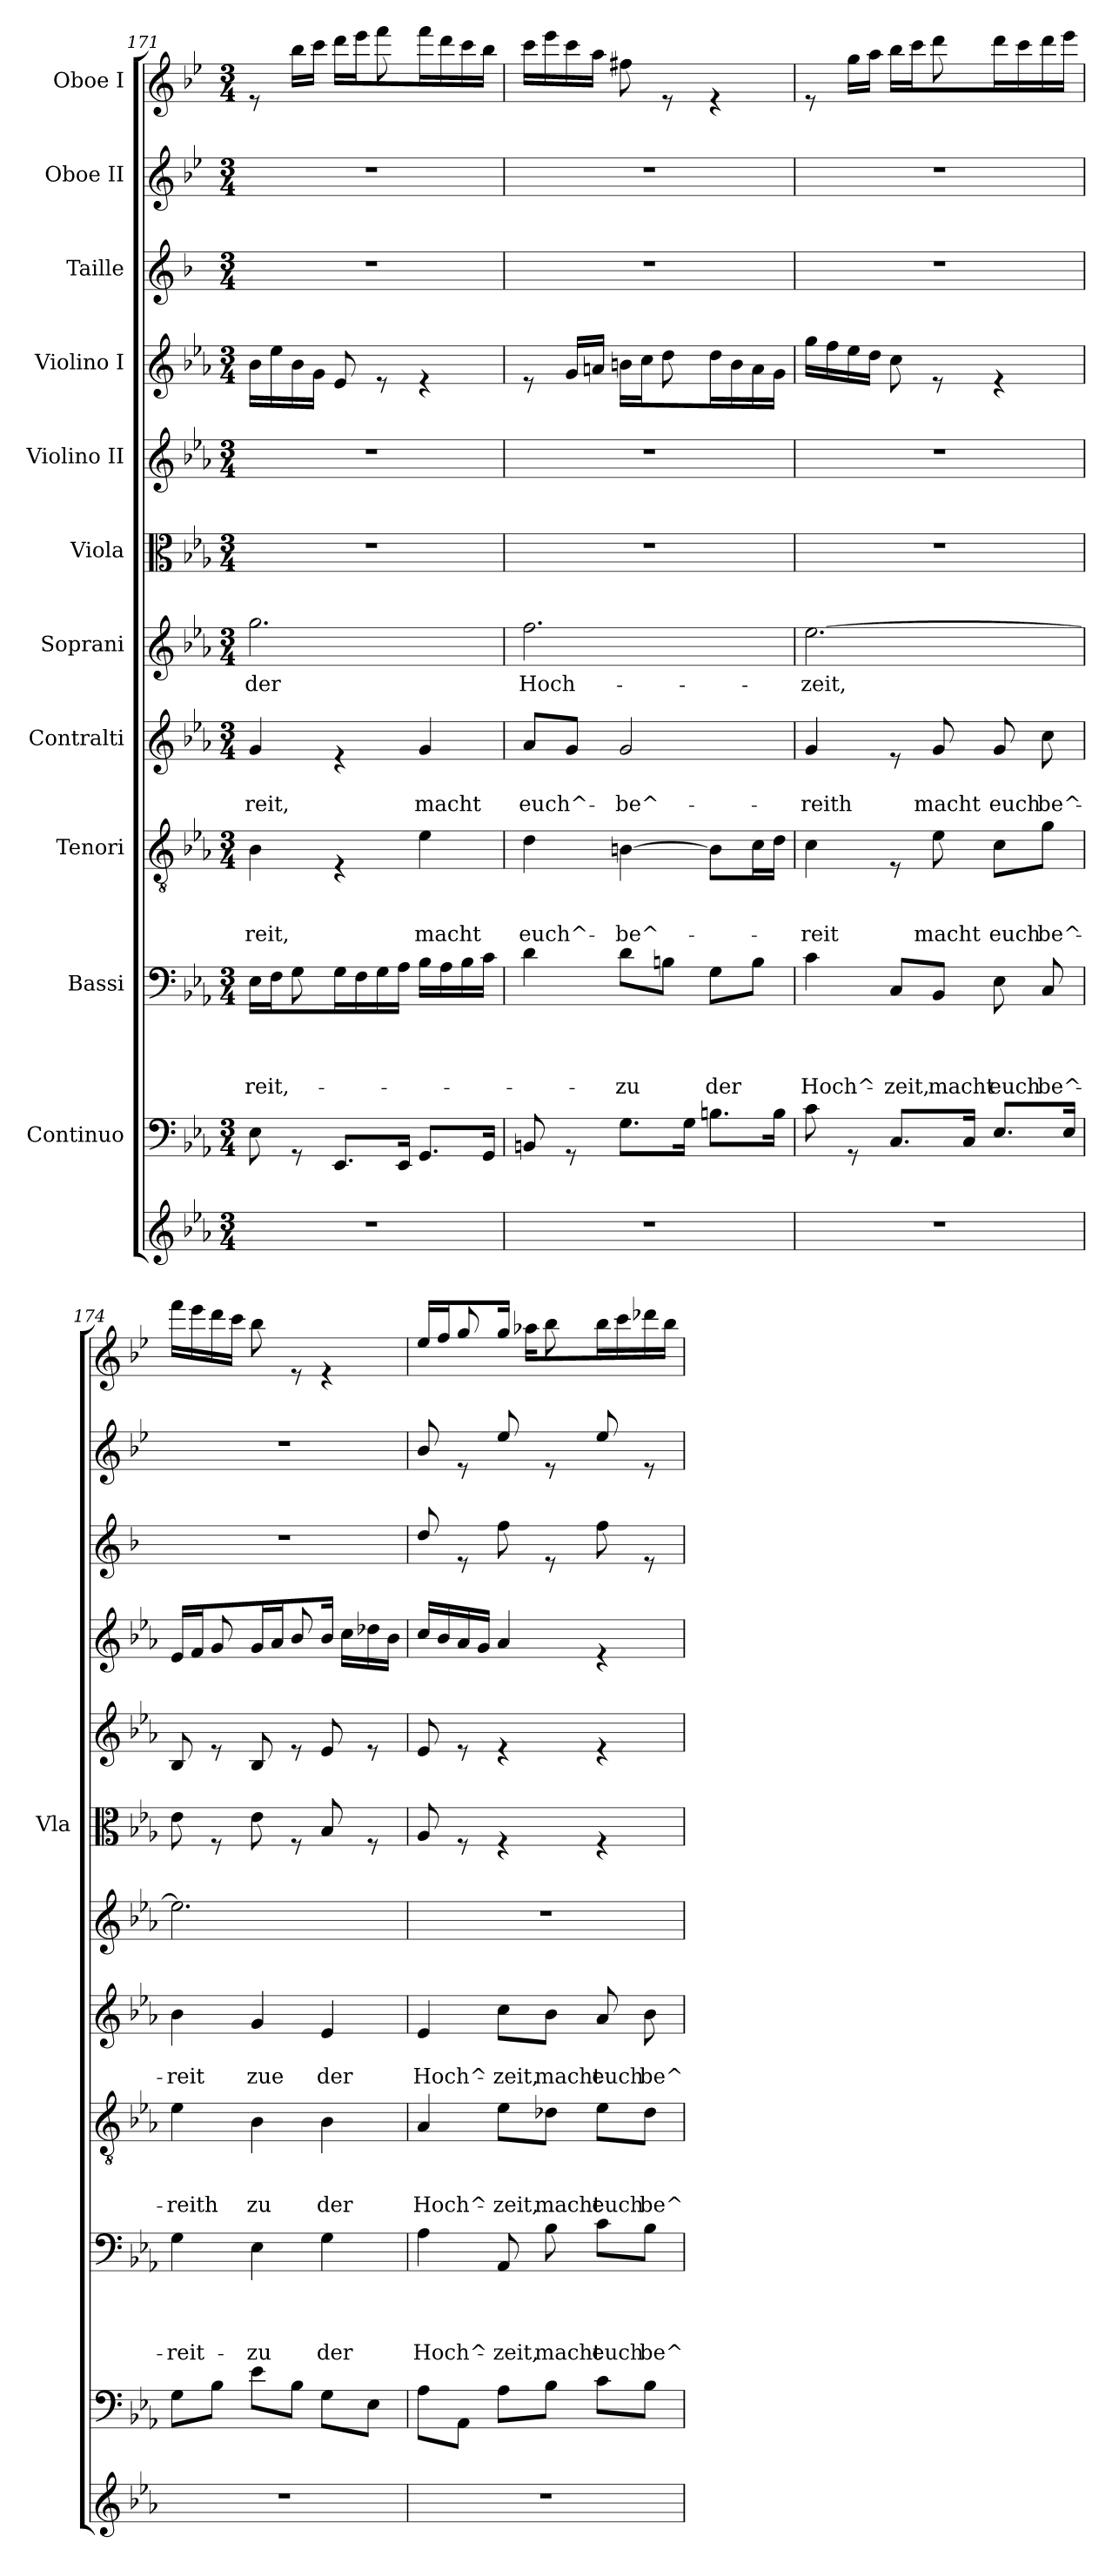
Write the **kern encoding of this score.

**kern	**kern	**kern	**text	**text	**text	**text	**kern	**text	**text	**text	**kern	**text	**text	**kern	**text	**kern	**kern	**kern	**kern	**kern	**kern
*part12	*part11	*part10	*part10	*part10	*part10	*part10	*part9	*part9	*part9	*part9	*part8	*part8	*part8	*part7	*part7	*part6	*part5	*part4	*part3	*part2	*part1
*staff12	*staff11	*staff10	*staff10	*staff10	*staff10	*staff10	*staff9	*staff9	*staff9	*staff9	*staff8	*staff8	*staff8	*staff7	*staff7	*staff6	*staff5	*staff4	*staff3	*staff2	*staff1
*	*I"Continuo	*I"Bassi	*	*	*	*	*I"Tenori	*	*	*	*I"Contralti	*	*	*I"Soprani	*	*I"Viola	*I"Violino II	*I"Violino I	*I"Taille	*I"Oboe II	*I"Oboe I
*	*	*	*	*	*	*	*	*	*	*	*	*	*	*	*	*I'Vla	*	*	*	*	*
*clefG2	*clefF4	*clefF4	*	*	*	*	*clefGv2	*	*	*	*clefG2	*	*	*clefG2	*	*clefC3	*clefG2	*clefG2	*clefG2	*clefG2	*clefG2
*	*	*	*	*	*	*	*	*	*	*	*	*	*	*	*	*	*	*	*ITrd4c7	*ITrd4c7	*ITrd4c7
*k[b-e-a-]	*k[b-e-a-]	*k[b-e-a-]	*	*	*	*	*k[b-e-a-]	*	*	*	*k[b-e-a-]	*	*	*k[b-e-a-]	*	*k[b-e-a-]	*k[b-e-a-]	*k[b-e-a-]	*k[b-e-]	*k[b-e-a-]	*k[b-e-a-]
*E-:	*E-:	*E-:	*	*	*	*	*E-:	*	*	*	*E-:	*	*	*E-:	*	*E-:	*E-:	*E-:	*B-:	*E-:	*E-:
*M3/4	*M3/4	*M3/4	*	*	*	*	*M3/4	*	*	*	*M3/4	*	*	*M3/4	*	*M3/4	*M3/4	*M3/4	*M3/4	*M3/4	*M3/4
=171	=171	=171	=171	=171	=171	=171	=171	=171	=171	=171	=171	=171	=171	=171	=171	=171	=171	=171	=171	=171	=171
!	!	!	!	!	!	!LO:LY:b	!	!	!	!LO:LY:b	!	!	!LO:LY:b	!	!LO:LY:b	!	!	!	!	!	!
*	*	*^	*	*	*	*	*	*	*	*	*	*	*	*	*	*	*	*	*	*	*^
2.r	8E-\	16E-\LL	8ryy	.	.	.	reit,-	4B-\	.	.	reit,	4g/	.	reit,	2.gg\	der	2.r	2.r	16b-\LL	2.r	2.r	8re	4.ryy
.	.	16F\	.	.	.	.	.	.	.	.	.	.	.	.	.	.	.	.	16ee-\	.	.	.	.
.	8rGG	8ryy	8G\	.	.	.	.	.	.	.	.	.	.	.	.	.	.	.	16b-\	.	.	16ee-\LL	.
.	.	.	.	.	.	.	.	.	.	.	.	.	.	.	.	.	.	.	16g\JJ	.	.	16ff\JJ	.
.	8.EE-/L	16G\	4ryy	.	.	.	.	4rE	.	.	.	4re	.	.	.	.	.	.	8e-/	.	.	16gg\LL	.
.	.	16F\	.	.	.	.	.	.	.	.	.	.	.	.	.	.	.	.	.	.	.	16aa-\	.
.	.	16G\	.	.	.	.	.	.	.	.	.	.	.	.	.	.	.	.	8re	.	.	8ryy	8bb-\
.	16EE-/Jk	16A-\JJ	.	.	.	.	.	.	.	.	.	.	.	.	.	.	.	.	.	.	.	.	.
!	!	!	!	!	!	!	!	!	!	!	!LO:LY:b	!	!	!LO:LY:b	!	!	!	!	!	!	!	!	!
.	8.GG/L	4ryy	16B-\LL	.	.	.	.	4e-\	.	.	macht	4g/	.	macht	.	.	.	.	4re	.	.	16bb-\	4ryy
.	.	.	16A-\	.	.	.	.	.	.	.	.	.	.	.	.	.	.	.	.	.	.	16gg\	.
.	.	.	16B-\	.	.	.	.	.	.	.	.	.	.	.	.	.	.	.	.	.	.	16ff\	.
.	16GG/Jk	.	16c\JJ	.	.	.	.	.	.	.	.	.	.	.	.	.	.	.	.	.	.	16ee-\JJ	.
*	*	*	*	*	*	*	*	*	*	*	*	*	*	*	*	*	*	*	*	*	*	*v	*v
=172	=172	=172	=172	=172	=172	=172	=172	=172	=172	=172	=172	=172	=172	=172	=172	=172	=172	=172	=172	=172	=172	=172
!	!	!	!	!	!	!	!	!	!	!	!LO:LY:b	!	!	!LO:LY:b	!	!LO:LY:b	!	!	!	!	!	!
*	*	*v	*v	*	*	*	*	*	*	*	*	*	*	*	*	*	*	*	*^	*	*	*
2.r	8BBn/	4d\	.	.	.	.	4d\	.	.	euch^-	8a-/L	.	euch^-	2.ff\	Hoch-	2.r	2.r	8re	4.ryy	2.r	2.r	16ff\LL
.	.	.	.	.	.	.	.	.	.	.	.	.	.	.	.	.	.	.	.	.	.	16aa-\
.	8rGG	.	.	.	.	.	.	.	.	.	8g/J	.	.	.	.	.	.	16g/LL	.	.	.	16ff\
.	.	.	.	.	.	.	.	.	.	.	.	.	.	.	.	.	.	16an/JJ	.	.	.	16dd\JJ
!	!	!	!	!	!	!LO:LY:b	!	!	!	!LO:LY:b	!	!	!LO:LY:b	!	!	!	!	!	!	!	!	!
.	8.G\L	8d\L	.	.	.	-zu	[>4Bn\	.	.	-be^-	2g/	.	-be^-	.	.	.	.	16bn\LL	.	.	.	8bn\
.	.	.	.	.	.	.	.	.	.	.	.	.	.	.	.	.	.	16cc\	.	.	.	.
.	.	8Bn\J	.	.	.	.	.	.	.	.	.	.	.	.	.	.	.	8ryy	8dd\	.	.	8re
.	16G\Jk	.	.	.	.	.	.	.	.	.	.	.	.	.	.	.	.	.	.	.	.	.
!	!	!	!	!	!	!LO:LY:b	!	!	!	!	!	!	!	!	!	!	!	!	!	!	!	!
.	8.Bn\L	8G\L	.	.	.	der	8B\L]	.	.	.	.	.	.	.	.	.	.	16dd\	4ryy	.	.	4re
.	.	.	.	.	.	.	.	.	.	.	.	.	.	.	.	.	.	16b\	.	.	.	.
.	.	8B\J	.	.	.	.	16c\L	.	.	.	.	.	.	.	.	.	.	16a\	.	.	.	.
.	16B\Jk	.	.	.	.	.	16d\JJ	.	.	.	.	.	.	.	.	.	.	16g\JJ	.	.	.	.
*	*	*	*	*	*	*	*	*	*	*	*	*	*	*	*	*	*	*v	*v	*	*	*
!!LO:LB:g=z
=173	=173	=173	=173	=173	=173	=173	=173	=173	=173	=173	=173	=173	=173	=173	=173	=173	=173	=173	=173	=173	=173
!	!	!	!	!	!	!LO:LY:b	!	!	!	!LO:LY:b	!	!	!LO:LY:b	!	!LO:LY:b	!	!	!	!	!	!
*	*	*	*	*	*	*	*	*	*	*	*	*	*	*	*	*	*	*	*	*	*^
2.r	8c\	4c\	.	.	.	Hoch^-	4c\	.	.	-reit	4g/	.	-reith	[>2.ee-\	-zeit,	2.r	2.r	16gg\LL	2.r	2.r	8re	4.ryy
.	.	.	.	.	.	.	.	.	.	.	.	.	.	.	.	.	.	16ff\	.	.	.	.
.	8rGG	.	.	.	.	.	.	.	.	.	.	.	.	.	.	.	.	16ee-\	.	.	16cc\LL	.
.	.	.	.	.	.	.	.	.	.	.	.	.	.	.	.	.	.	16dd\JJ	.	.	16dd\JJ	.
!	!	!	!	!	!	!LO:LY:b	!	!	!	!	!	!	!	!	!	!	!	!	!	!	!	!
.	8.C/L	8C/L	.	.	.	-zeit,	8rE	.	.	.	8re	.	.	.	.	.	.	8cc\	.	.	16ee-\LL	.
.	.	.	.	.	.	.	.	.	.	.	.	.	.	.	.	.	.	.	.	.	16ff\	.
!	!	!	!	!	!	!LO:LY:b	!	!	!	!LO:LY:b	!	!	!LO:LY:b	!	!	!	!	!	!	!	!	!
.	.	8BB-/J	.	.	.	macht	8e-\	.	.	macht	8g/	.	macht	.	.	.	.	8re	.	.	8ryy	8gg\
.	16C/Jk	.	.	.	.	.	.	.	.	.	.	.	.	.	.	.	.	.	.	.	.	.
!	!	!	!	!	!	!LO:LY:b	!	!	!	!LO:LY:b	!	!	!LO:LY:b	!	!	!	!	!	!	!	!	!
.	8.E-/L	8E-\	.	.	.	euch	8c\L	.	.	euch	8g/	.	euch	.	.	.	.	4re	.	.	16gg\	4ryy
.	.	.	.	.	.	.	.	.	.	.	.	.	.	.	.	.	.	.	.	.	16ff\	.
!	!	!	!	!	!	!LO:LY:b	!	!	!	!LO:LY:b	!	!	!LO:LY:b	!	!	!	!	!	!	!	!	!
.	.	8C/	.	.	.	be^-	8g\J	.	.	be^-	8cc\	.	be^-	.	.	.	.	.	.	.	16gg\	.
.	16E-/Jk	.	.	.	.	.	.	.	.	.	.	.	.	.	.	.	.	.	.	.	16aa-\JJ	.
*	*	*	*	*	*	*	*	*	*	*	*	*	*	*	*	*	*	*	*	*	*v	*v
=174	=174	=174	=174	=174	=174	=174	=174	=174	=174	=174	=174	=174	=174	=174	=174	=174	=174	=174	=174	=174	=174
!	!	!	!	!	!	!LO:LY:b	!	!	!	!LO:LY:b	!	!	!LO:LY:b	!	!	!	!	!	!	!	!
*	*	*	*	*	*	*	*	*	*	*	*	*	*	*	*	*	*	*^	*	*	*
2.r	8G\L	4G\	.	.	.	-reit-	4e-\	.	.	-reith	4b-\	.	-reit	2.ee-\]	.	8e-\	8B-/	16e-/LL	8ryy	2.r	2.r	16bb-\LL
.	.	.	.	.	.	.	.	.	.	.	.	.	.	.	.	.	.	16f/	.	.	.	16aa-\
.	8B-\J	.	.	.	.	.	.	.	.	.	.	.	.	.	.	8rF	8re	8ryy	8g/	.	.	16gg\
.	.	.	.	.	.	.	.	.	.	.	.	.	.	.	.	.	.	.	.	.	.	16ff\JJ
!	!	!	!	!	!	!LO:LY:b	!	!	!	!LO:LY:b	!	!	!LO:LY:b	!	!	!	!	!	!	!	!	!
.	8e-\L	4E-\	.	.	.	-zu	4B-\	.	.	zu	4g/	.	zue	.	.	8e-\	8B-/	16g/	8ryy	.	.	8ee-\
.	.	.	.	.	.	.	.	.	.	.	.	.	.	.	.	.	.	16a-/	.	.	.	.
.	8B-\J	.	.	.	.	.	.	.	.	.	.	.	.	.	.	8rF	8re	8ryy	8b-/	.	.	8re
!	!	!	!	!	!	!LO:LY:b	!	!	!	!LO:LY:b	!	!	!LO:LY:b	!	!	!	!	!	!	!	!	!
.	8G\L	4G\	.	.	.	der	4B-\	.	.	der	4e-/	.	der	.	.	8B-/	8e-/	16b-/JJ	16ryy	.	.	4re
.	.	.	.	.	.	.	.	.	.	.	.	.	.	.	.	.	.	8.ryy	16cc\LL	.	.	.
.	8E-\J	.	.	.	.	.	.	.	.	.	.	.	.	.	.	8rF	8re	.	16dd-X\	.	.	.
.	.	.	.	.	.	.	.	.	.	.	.	.	.	.	.	.	.	.	16b-\JJ	.	.	.
!!LO:PB:g=z
=175	=175	=175	=175	=175	=175	=175	=175	=175	=175	=175	=175	=175	=175	=175	=175	=175	=175	=175	=175	=175	=175	=175
!	!	!	!	!	!	!	!	!	!	!	!	!	!	!	!	!	!	!	!	!	!	!LO:TX:a:B:t=L
!	!	!	!	!	!	!LO:LY:b	!	!	!	!LO:LY:b	!	!	!LO:LY:b	!	!	!	!	!	!	!	!	!
*	*	*	*	*	*	*	*	*	*	*	*	*	*	*	*	*	*	*	*	*	*	*^
*	*	*	*	*	*	*	*	*	*	*	*	*	*	*	*	*	*	*v	*v	*	*	*	*^
2.r	8A-\L	4A-\	.	.	.	Hoch^-	4A-/	.	.	Hoch^-	4e-/	.	Hoch^-	2.r	.	8A-/	8e-/	16cc/LL	8g/	8e-/	16a-/LL	8ryy	4.ryy
.	.	.	.	.	.	.	.	.	.	.	.	.	.	.	.	.	.	16b-/	.	.	16b-/	.	.
.	8AA-\J	.	.	.	.	.	.	.	.	.	.	.	.	.	.	8rF	8re	16a-/	8re	8re	8ryy	8cc/	.
.	.	.	.	.	.	.	.	.	.	.	.	.	.	.	.	.	.	16g/JJ	.	.	.	.	.
!	!	!	!	!	!	!LO:LY:b	!	!	!	!LO:LY:b	!	!	!LO:LY:b	!	!	!	!	!	!	!	!	!	!
.	8A-\L	8AA-/	.	.	.	-zeit,	8e-\L	.	.	-zeit,	8cc\L	.	-zeit,	.	.	4rF	4re	4a-/	8b-\	8a-/	16cc/JJ	16ryy	.
.	.	.	.	.	.	.	.	.	.	.	.	.	.	.	.	.	.	.	.	.	4..ryy	16dd-X\LL	.
!	!	!	!	!	!	!LO:LY:b	!	!	!	!LO:LY:b	!	!	!LO:LY:b	!	!	!	!	!	!	!	!	!	!
.	8B-\J	8B-\	.	.	.	macht	8d-X\J	.	.	macht	8b-\J	.	macht	.	.	.	.	.	8re	8re	.	8ryy	8ee-\
!	!	!	!	!	!	!LO:LY:b	!	!	!	!LO:LY:b	!	!	!LO:LY:b	!	!	!	!	!	!	!	!	!	!
.	8c\L	8c\L	.	.	.	euch	8e-\L	.	.	euch	8a-/	.	euch	.	.	4rF	4re	4re	8b-\	8a-/	.	16ee-\	4ryy
.	.	.	.	.	.	.	.	.	.	.	.	.	.	.	.	.	.	.	.	.	.	16ff\	.
!	!	!	!	!	!	!LO:LY:b	!	!	!	!LO:LY:b	!	!	!LO:LY:b	!	!	!	!	!	!	!	!	!	!
.	8B-\J	8B-\J	.	.	.	be^-	8d-\J	.	.	be^-	8b-\	.	be^-	.	.	.	.	.	8re	8re	.	16gg-X\	.
.	.	.	.	.	.	.	.	.	.	.	.	.	.	.	.	.	.	.	.	.	.	16ee-\JJ	.
*	*	*	*	*	*	*	*	*	*	*	*	*	*	*	*	*	*	*	*	*	*v	*v	*v
=	=	=	=	=	=	=	=	=	=	=	=	=	=	=	=	=	=	=	=	=	=
*-	*-	*-	*-	*-	*-	*-	*-	*-	*-	*-	*-	*-	*-	*-	*-	*-	*-	*-	*-	*-	*-
